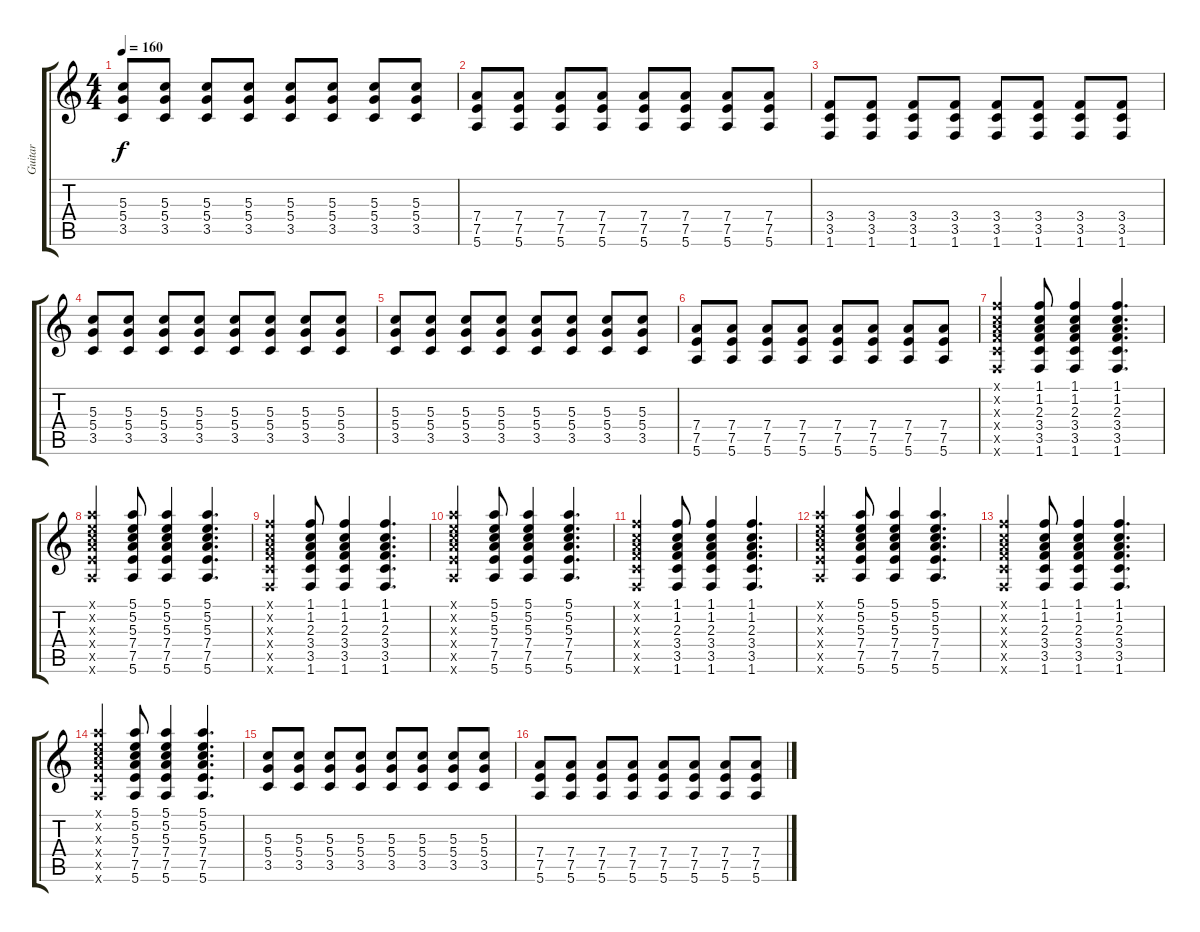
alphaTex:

\track ("Guitar" "Guitar") {instrument overdrivenguitar}
\staff {score tabs}
\tuning (E4 B3 G3 D3 A2 E2) {hide}
\ts (4 4)
\tempo 160
\clef g2
\ks c
(5.3 5.4 3.5).8{dy f} (5.3 5.4 3.5).8 (5.3 5.4 3.5).8 (5.3 5.4 3.5).8 (5.3 5.4 3.5).8 (5.3 5.4 3.5).8 (5.3 5.4 3.5).8 (5.3 5.4 3.5).8 |
(7.4 7.5 5.6).8 (7.4 7.5 5.6).8 (7.4 7.5 5.6).8 (7.4 7.5 5.6).8 (7.4 7.5 5.6).8 (7.4 7.5 5.6).8 (7.4 7.5 5.6).8 (7.4 7.5 5.6).8 |
(3.4 3.5 1.6).8 (3.4 3.5 1.6).8 (3.4 3.5 1.6).8 (3.4 3.5 1.6).8 (3.4 3.5 1.6).8 (3.4 3.5 1.6).8 (3.4 3.5 1.6).8 (3.4 3.5 1.6).8 |
(5.3 5.4 3.5).8 (5.3 5.4 3.5).8 (5.3 5.4 3.5).8 (5.3 5.4 3.5).8 (5.3 5.4 3.5).8 (5.3 5.4 3.5).8 (5.3 5.4 3.5).8 (5.3 5.4 3.5).8 |
(5.3 5.4 3.5).8 (5.3 5.4 3.5).8 (5.3 5.4 3.5).8 (5.3 5.4 3.5).8 (5.3 5.4 3.5).8 (5.3 5.4 3.5).8 (5.3 5.4 3.5).8 (5.3 5.4 3.5).8 |
(7.4 7.5 5.6).8 (7.4 7.5 5.6).8 (7.4 7.5 5.6).8 (7.4 7.5 5.6).8 (7.4 7.5 5.6).8 (7.4 7.5 5.6).8 (7.4 7.5 5.6).8 (7.4 7.5 5.6).8 |
(1.1{x} 1.2{x} 2.3{x} 3.4{x} 3.5{x} 1.6{x}).4 (1.1 1.2 2.3 3.4 3.5 1.6).8 (1.1 1.2 2.3 3.4 3.5 1.6).4 (1.1 1.2 2.3 3.4 3.5 1.6).4{d} |
(5.1{x} 5.2{x} 5.3{x} 7.4{x} 7.5{x} 5.6{x}).4 (5.1 5.2 5.3 7.4 7.5 5.6).8 (5.1 5.2 5.3 7.4 7.5 5.6).4 (5.1 5.2 5.3 7.4 7.5 5.6).4{d} |
(1.1{x} 1.2{x} 2.3{x} 3.4{x} 3.5{x} 1.6{x}).4 (1.1 1.2 2.3 3.4 3.5 1.6).8 (1.1 1.2 2.3 3.4 3.5 1.6).4 (1.1 1.2 2.3 3.4 3.5 1.6).4{d} |
(5.1{x} 5.2{x} 5.3{x} 7.4{x} 7.5{x} 5.6{x}).4 (5.1 5.2 5.3 7.4 7.5 5.6).8 (5.1 5.2 5.3 7.4 7.5 5.6).4 (5.1 5.2 5.3 7.4 7.5 5.6).4{d} |
(1.1{x} 1.2{x} 2.3{x} 3.4{x} 3.5{x} 1.6{x}).4 (1.1 1.2 2.3 3.4 3.5 1.6).8 (1.1 1.2 2.3 3.4 3.5 1.6).4 (1.1 1.2 2.3 3.4 3.5 1.6).4{d} |
(5.1{x} 5.2{x} 5.3{x} 7.4{x} 7.5{x} 5.6{x}).4 (5.1 5.2 5.3 7.4 7.5 5.6).8 (5.1 5.2 5.3 7.4 7.5 5.6).4 (5.1 5.2 5.3 7.4 7.5 5.6).4{d} |
(1.1{x} 1.2{x} 2.3{x} 3.4{x} 3.5{x} 1.6{x}).4 (1.1 1.2 2.3 3.4 3.5 1.6).8 (1.1 1.2 2.3 3.4 3.5 1.6).4 (1.1 1.2 2.3 3.4 3.5 1.6).4{d} |
(5.1{x} 5.2{x} 5.3{x} 7.4{x} 7.5{x} 5.6{x}).4 (5.1 5.2 5.3 7.4 7.5 5.6).8 (5.1 5.2 5.3 7.4 7.5 5.6).4 (5.1 5.2 5.3 7.4 7.5 5.6).4{d} |
(5.3 5.4 3.5).8 (5.3 5.4 3.5).8 (5.3 5.4 3.5).8 (5.3 5.4 3.5).8 (5.3 5.4 3.5).8 (5.3 5.4 3.5).8 (5.3 5.4 3.5).8 (5.3 5.4 3.5).8 |
(7.4 7.5 5.6).8 (7.4 7.5 5.6).8 (7.4 7.5 5.6).8 (7.4 7.5 5.6).8 (7.4 7.5 5.6).8 (7.4 7.5 5.6).8 (7.4 7.5 5.6).8 (7.4 7.5 5.6).8
